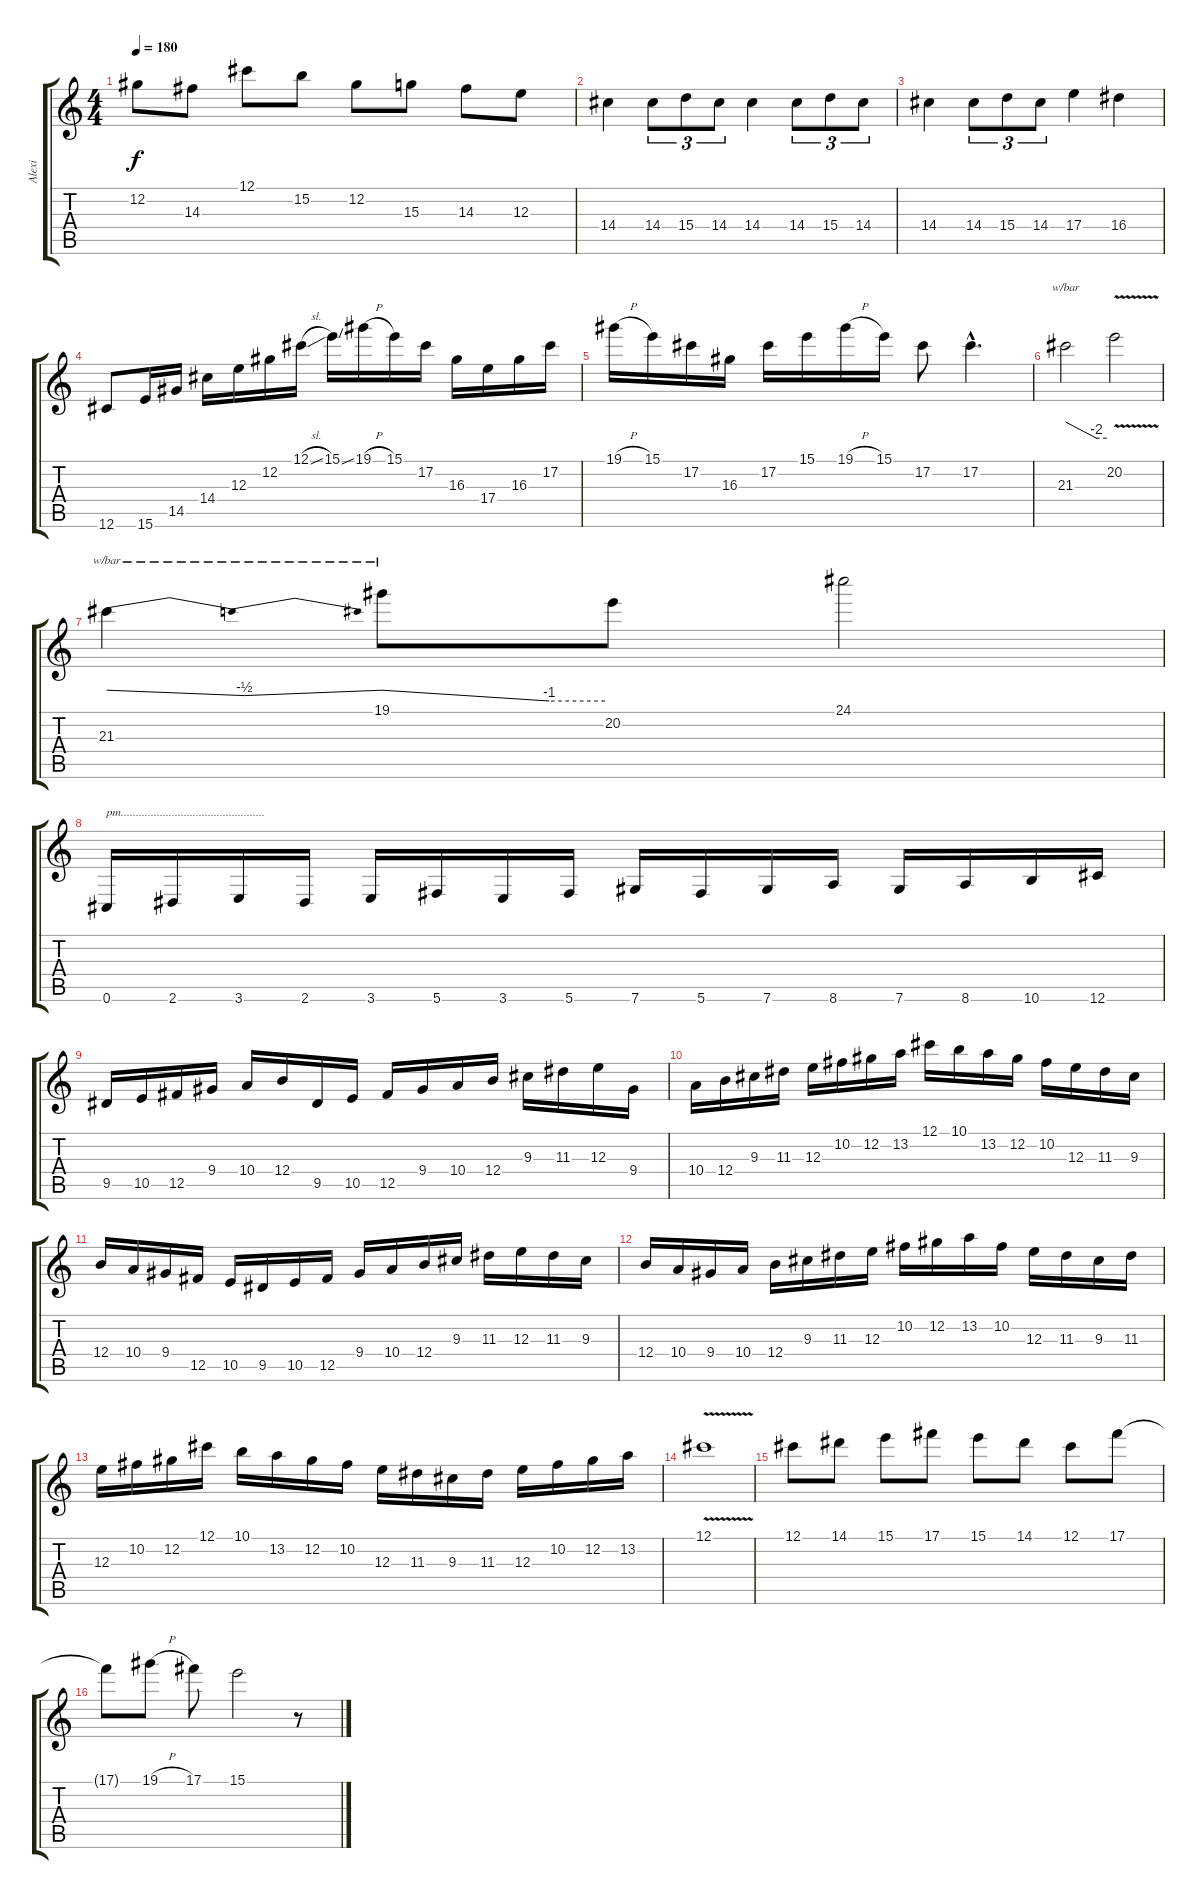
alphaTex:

\track ("Alexi " "Alexi ") {instrument distortionguitar}
\staff {score tabs}
\tuning (Db4 Ab3 E3 B2 Gb2 Db2) {hide}
\ts (4 4)
\tempo 180
\clef g2
\ks c
12.2.8{dy f} 14.3.8 12.1.8 15.2.8 12.2.8 15.3.8 14.3.8 12.3.8 |
14.4.4 14.4.8{tu (3 2)} 15.4.8{tu (3 2)} 14.4.8{tu (3 2)} 14.4.4 14.4.8{tu (3 2)} 15.4.8{tu (3 2)} 14.4.8{tu (3 2)} |
14.4.4 14.4.8{tu (3 2)} 15.4.8{tu (3 2)} 14.4.8{tu (3 2)} 17.4.4 16.4.4 |
12.6.8 15.6.16 14.5.16 14.4.16 12.3.16 12.2.16 12.1{sl}.16 15.1{ss}.16 19.1{h}.16 15.1.16 17.2.16 16.3.16 17.4.16 16.3.16 17.2.16 |
19.1{h}.16 15.1.16 17.2.16 16.3.16 17.2.16 15.1.16 19.1{h}.16 15.1.16 17.2.8 17.2{hac}.4{d} |
21.3.2{tbe (custom default 0 0 45 -8 60 -8)} 20.2{v}.2 |
21.3.4{tbe (dip default 0 0 30 -2 60 0)} 19.1.8{tbe (custom default 0 0 45 -4 60 -4)} 20.2.8 24.1.2 |
0.6.16{txt "pm................................................"} 2.6.16 3.6.16 2.6.16 3.6.16 5.6.16 3.6.16 5.6.16 7.6.16 5.6.16 7.6.16 8.6.16 7.6.16 8.6.16 10.6.16 12.6.16 |
9.5.16 10.5.16 12.5.16 9.4.16 10.4.16 12.4.16 9.5.16 10.5.16 12.5.16 9.4.16 10.4.16 12.4.16 9.3.16 11.3.16 12.3.16 9.4.16 |
10.4.16 12.4.16 9.3.16 11.3.16 12.3.16 10.2.16 12.2.16 13.2.16 12.1.16 10.1.16 13.2.16 12.2.16 10.2.16 12.3.16 11.3.16 9.3.16 |
12.4.16 10.4.16 9.4.16 12.5.16 10.5.16 9.5.16 10.5.16 12.5.16 9.4.16 10.4.16 12.4.16 9.3.16 11.3.16 12.3.16 11.3.16 9.3.16 |
12.4.16 10.4.16 9.4.16 10.4.16 12.4.16 9.3.16 11.3.16 12.3.16 10.2.16 12.2.16 13.2.16 10.2.16 12.3.16 11.3.16 9.3.16 11.3.16 |
12.3.16 10.2.16 12.2.16 12.1.16 10.1.16 13.2.16 12.2.16 10.2.16 12.3.16 11.3.16 9.3.16 11.3.16 12.3.16 10.2.16 12.2.16 13.2.16 |
12.1{v}.1 |
12.1.8 14.1.8 15.1.8 17.1.8 15.1.8 14.1.8 12.1.8 17.1.8 |
17.1{t}.8 19.1{h}.8 17.1.8 15.1.2 r.8
